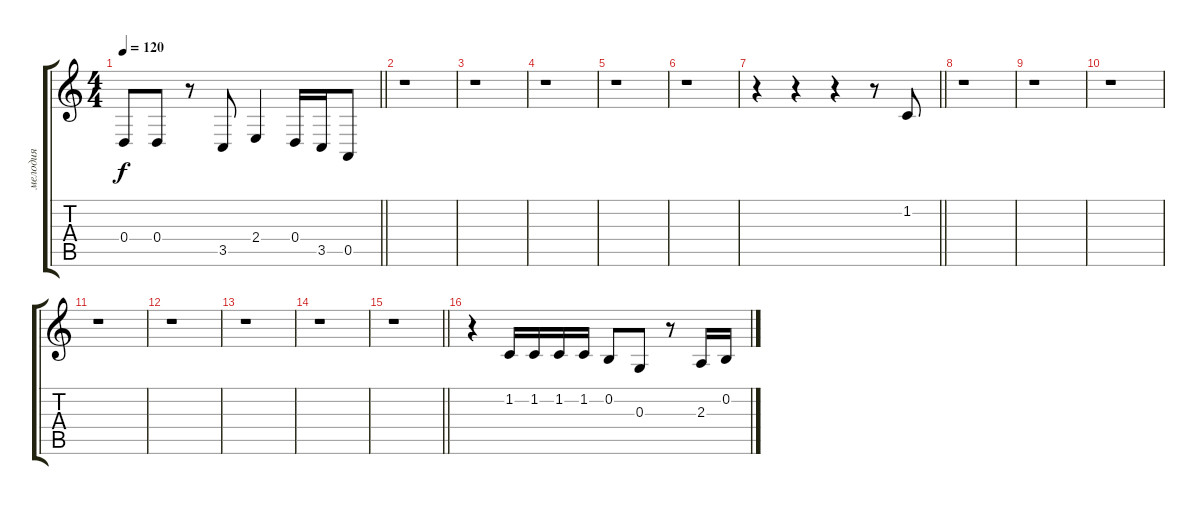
\track ("мелодия" "мелодия") {instrument acousticgrandpiano}
\staff {score tabs}
\tuning (E4 B3 G3 D3 A2 E2) {hide}
\ts (4 4)
\tempo 120
\clef g2
\barLineRight lightlight
\ks c
0.4.8{dy f} 0.4.8 r.8 3.5.8 2.4.4 0.4.16 3.5.16 0.5.8 |
r.1 |
r.1 |
r.1 |
r.1 |
r.1 |
\barLineRight lightlight
r.4 r.4 r.4 r.8 1.2.8 |
r.1 |
r.1 |
r.1 |
r.1 |
r.1 |
r.1 |
r.1 |
\barLineRight lightlight
r.1 |
r.4 1.2.16 1.2.16 1.2.16 1.2.16 0.2.8 0.3.8 r.8 2.3.16 0.2.16
